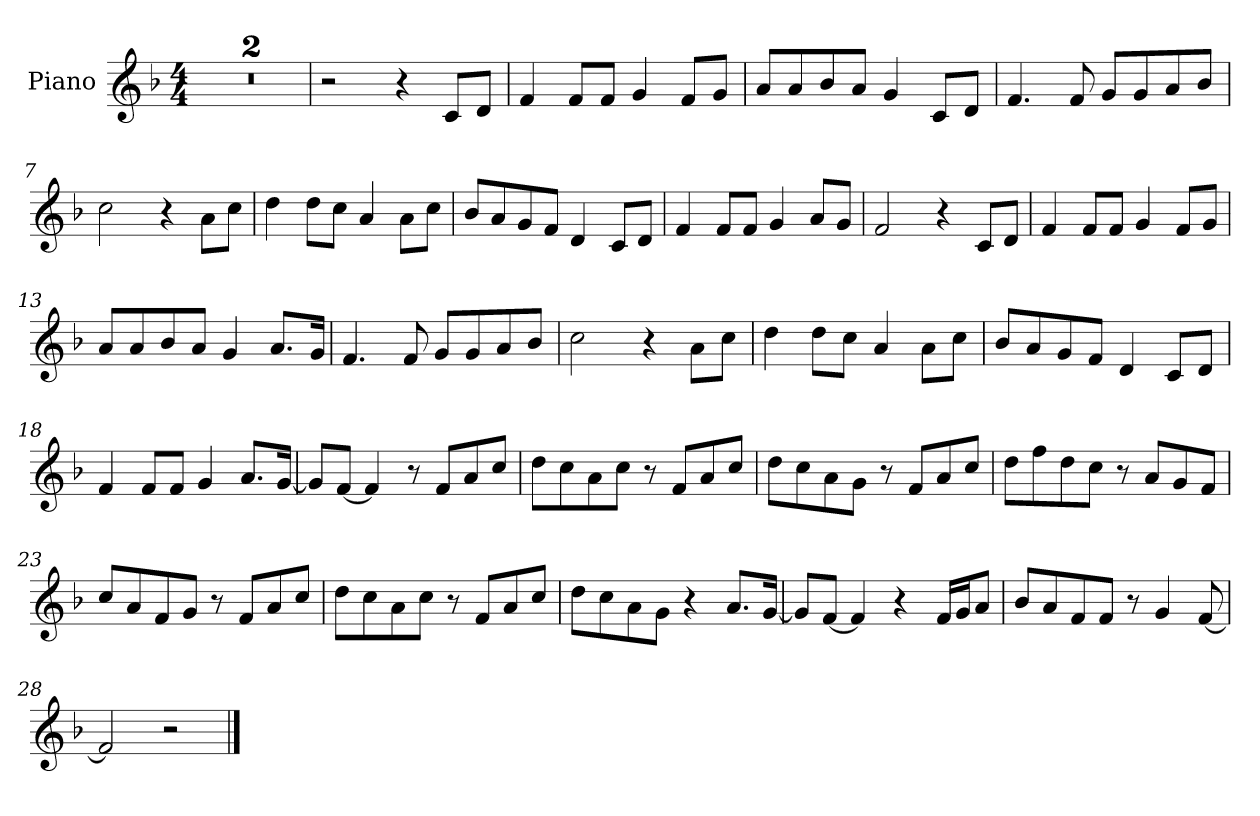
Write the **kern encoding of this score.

**kern
*part1
*staff1
*I"Piano
*I'Pno.
*clefG2
*k[b-]
*M4/4
*MM75
=1
1r
=2
1r
=3
2r
4r
8c/L
8d/J
=4
4f/
8f/L
8f/J
4g/
8f/L
8g/J
!!LO:LB:g=z
=5
8a/L
8a/
8b-/
8a/J
4g/
8c/L
8d/J
=6
4.f/
8f/
8g/L
8g/
8a/
8b-/J
=7
2cc\
4r
8a\L
8cc\J
=8
4dd\
8dd\L
8cc\J
4a/
8a\L
8cc\J
!!LO:LB:g=z
=9
8b-/L
8a/
8g/
8f/J
4d/
8c/L
8d/J
=10
4f/
8f/L
8f/J
4g/
8a/L
8g/J
=11
2f/
4r
8c/L
8d/J
=12
4f/
8f/L
8f/J
4g/
8f/L
8g/J
!!LO:LB:g=z
=13
8a/L
8a/
8b-/
8a/J
4g/
8.a/L
16g/Jk
=14
4.f/
8f/
8g/L
8g/
8a/
8b-/J
=15
2cc\
4r
8a\L
8cc\J
=16
4dd\
8dd\L
8cc\J
4a/
8a\L
8cc\J
!!LO:LB:g=z
=17
8b-/L
8a/
8g/
8f/J
4d/
8c/L
8d/J
=18
4f/
8f/L
8f/J
4g/
8.a/L
[16g/Jk
=19
8g/L]
[8f/J
4f/]
8r
8f/L
8a/
8cc/J
=20
8dd\L
8cc\
8a\
8cc\J
8r
8f/L
8a/
8cc/J
!!LO:LB:g=z
=21
8dd\L
8cc\
8a\
8g\J
8r
8f/L
8a/
8cc/J
=22
8dd\L
8ff\
8dd\
8cc\J
8r
8a/L
8g/
8f/J
=23
8cc/L
8a/
8f/
8g/J
8r
8f/L
8a/
8cc/J
=24
8dd\L
8cc\
8a\
8cc\J
8r
8f/L
8a/
8cc/J
!!LO:LB:g=z
=25
8dd\L
8cc\
8a\
8g\J
4r
8.a/L
[16g/Jk
=26
8g/L]
[8f/J
4f/]
4r
16f/LL
16g/J
8a/J
=27
8b-/L
8a/
8f/
8f/J
8r
4g/
[8f/
=28
2f/]
2r
==
*-
